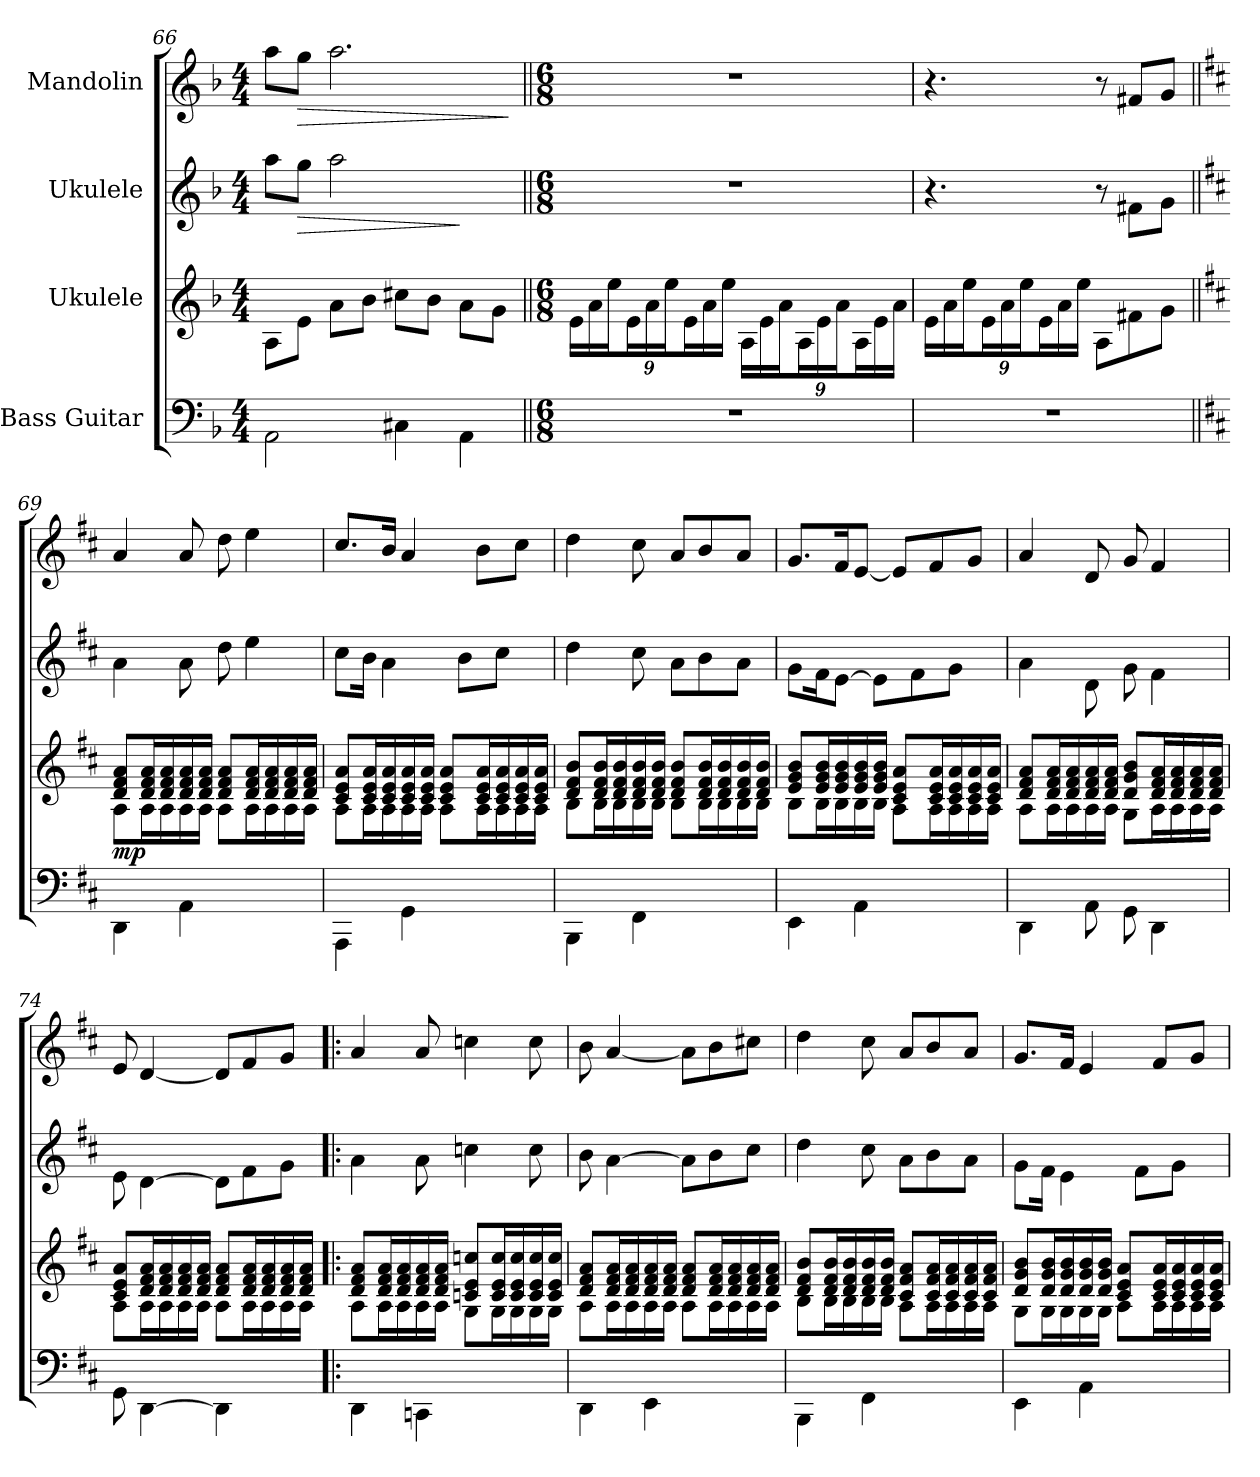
**kern	**dynam	**kern	**kern	**dynam	**kern	**dynam
*part4	*part4	*part3	*part2	*part2	*part1	*part1
*staff4	*staff4	*staff3	*staff2	*staff2	*staff1	*staff1
*I"Bass Guitar	*	*I"Ukulele	*I"Ukulele	*	*I"Mandolin	*
*	*	*	*	*	*clefG2	*
*k[b-]	*	*k[b-]	*k[b-]	*	*k[b-]	*
*F:	*	*F:	*F:	*	*F:	*
*M4/4	*	*M4/4	*M4/4	*	*M4/4	*
=66	=66	=66	=66	=66	=66	=66
2AAi\	.	8Aj\L	8aaZ\L	.	8aaV\L	.
!	!	!	!	!LO:HP:b	!	!LO:HP:b
.	.	8ej\J	8ggZ\J	>	8ggV\J	>
.	.	8aj\L	2aaZ\	.	2.aaV\	.
.	.	8b-j\J	.	.	.	.
4C#i\	.	8cc#j\L	.	.	.	.
.	.	8b-j\J	.	.	.	.
4AAi\	.	8aj\L	4ryy	]	.	.
.	.	8gj\J	.	.	.	.
.	.	.	.	.	.	]
=67||	=67||	=67||	=67||	=67||	=67||	=67||
*M6/8	*	*M6/8	*M6/8	*	*M6/8	*
*	*	*Xbrackettup	*	*	*	*
2.r	.	24ej\LL	2.r	.	2.r	.
.	.	24aj\	.	.	.	.
.	.	24eej\J	.	.	.	.
.	.	24ej\L	.	.	.	.
.	.	24aj\	.	.	.	.
.	.	24eej\J	.	.	.	.
.	.	24ej\L	.	.	.	.
.	.	24aj\	.	.	.	.
.	.	24eej\JJ	.	.	.	.
.	.	24Aj\LL	.	.	.	.
.	.	24ej\	.	.	.	.
.	.	24aj\J	.	.	.	.
.	.	24Aj\L	.	.	.	.
.	.	24ej\	.	.	.	.
.	.	24aj\J	.	.	.	.
.	.	24Aj\L	.	.	.	.
.	.	24ej\	.	.	.	.
.	.	24aj\JJ	.	.	.	.
!!LO:PB:g=z
=68	=68	=68	=68	=68	=68	=68
2.r	.	24ej\LL	4.r	.	4.r	.
.	.	24aj\	.	.	.	.
.	.	24eej\J	.	.	.	.
.	.	24ej\L	.	.	.	.
.	.	24aj\	.	.	.	.
.	.	24eej\J	.	.	.	.
.	.	24ej\L	.	.	.	.
.	.	24aj\	.	.	.	.
.	.	24eej\JJ	.	.	.	.
.	.	8Aj\L	8r	.	8r	.
.	.	8f#j\	8f#Z\L	.	8f#XV/L	.
.	.	8gj\J	8gZ\J	.	8gV/J	.
=69||	=69||	=69||	=69||	=69||	=69||	=69||
*k[f#c#]	*	*k[f#c#]	*k[f#c#]	*	*k[f#c#]	*
*D:	*	*D:	*D:	*	*D:	*
*	*	*^	*	*	*	*
!	!LO:DY:a	!	!	!	!	!	!
4DDi\	mp	8dj/ 8f#j/ 8aj/L	8Aj\L	4aZ\	.	4aV/	.
.	.	16dj/ 16f#j/ 16aj/L	16Aj\L	.	.	.	.
.	.	16dj/ 16f#j/ 16aj/	16Aj\	.	.	.	.
4AAi\	.	16dj/ 16f#j/ 16aj/	16Aj\	8aZ\	.	8aV/	.
.	.	16dj/ 16f#j/ 16aj/JJ	16Aj\JJ	.	.	.	.
.	.	8dj/ 8f#j/ 8aj/L	8Aj\L	8ddZ\	.	8ddV\	.
4ryy	.	16dj/ 16f#j/ 16aj/L	16Aj\L	4eeZ\	.	4eeV\	.
.	.	16dj/ 16f#j/ 16aj/	16Aj\	.	.	.	.
.	.	16dj/ 16f#j/ 16aj/	16Aj\	.	.	.	.
.	.	16dj/ 16f#j/ 16aj/JJ	16Aj\JJ	.	.	.	.
=70	=70	=70	=70	=70	=70	=70	=70
4AAAi\	.	8c#j/ 8ej/ 8aj/L	8Aj\L	8cc#Z\L	.	8.cc#V/L	.
.	.	16c#j/ 16ej/ 16aj/L	16Aj\L	16bZ\Jk	.	.	.
.	.	16c#j/ 16ej/ 16aj/	16Aj\	4aZ\	.	16bV/Jk	.
4GGi\	.	16c#j/ 16ej/ 16aj/	16Aj\	.	.	4aV/	.
.	.	16c#j/ 16ej/ 16aj/JJ	16Aj\JJ	.	.	.	.
.	.	8c#j/ 8ej/ 8aj/L	8Aj\L	.	.	.	.
.	.	.	.	8bZ\L	.	.	.
4ryy	.	16c#j/ 16ej/ 16aj/L	16Aj\L	.	.	8bV\L	.
.	.	16c#j/ 16ej/ 16aj/	16Aj\	8cc#Z\J	.	.	.
.	.	16c#j/ 16ej/ 16aj/	16Aj\	.	.	8cc#V\J	.
.	.	16c#j/ 16ej/ 16aj/JJ	16Aj\JJ	16ryy	.	.	.
=71	=71	=71	=71	=71	=71	=71	=71
4BBBi\	.	8dj/ 8f#j/ 8bj/L	8Bj\L	4ddZ\	.	4ddV\	.
.	.	16dj/ 16f#j/ 16bj/L	16Bj\L	.	.	.	.
.	.	16dj/ 16f#j/ 16bj/	16Bj\	.	.	.	.
4FF#i\	.	16dj/ 16f#j/ 16bj/	16Bj\	8cc#Z\	.	8cc#V\	.
.	.	16dj/ 16f#j/ 16bj/JJ	16Bj\JJ	.	.	.	.
.	.	8dj/ 8f#j/ 8bj/L	8Bj\L	8aZ\L	.	8aV/L	.
4ryy	.	16dj/ 16f#j/ 16bj/L	16Bj\L	8bZ\	.	8bV/	.
.	.	16dj/ 16f#j/ 16bj/	16Bj\	.	.	.	.
.	.	16dj/ 16f#j/ 16bj/	16Bj\	8aZ\J	.	8aV/J	.
.	.	16dj/ 16f#j/ 16bj/JJ	16Bj\JJ	.	.	.	.
=72	=72	=72	=72	=72	=72	=72	=72
4EEi\	.	8ej/ 8gj/ 8bj/L	8Bj\L	8gZ\L	.	8.gV/L	.
.	.	16ej/ 16gj/ 16bj/L	16Bj\L	16f#Z\K	.	.	.
.	.	16ej/ 16gj/ 16bj/	16Bj\	[8eZ\J	.	16f#V/K	.
4AAi\	.	16ej/ 16gj/ 16bj/	16Bj\	.	.	[8eV/J	.
.	.	16ej/ 16gj/ 16bj/JJ	16Bj\JJ	8eZ\L]	.	.	.
.	.	8c#j/ 8ej/ 8aj/L	8Aj\L	.	.	8eV/L]	.
.	.	.	.	8f#Z\	.	.	.
4ryy	.	16c#j/ 16ej/ 16aj/L	16Aj\L	.	.	8f#V/	.
.	.	16c#j/ 16ej/ 16aj/	16Aj\	8gZ\J	.	.	.
.	.	16c#j/ 16ej/ 16aj/	16Aj\	.	.	8gV/J	.
.	.	16c#j/ 16ej/ 16aj/JJ	16Aj\JJ	16ryy	.	.	.
!!LO:LB:g=z
=73	=73	=73	=73	=73	=73	=73	=73
4DDi\	.	8dj/ 8f#j/ 8aj/L	8Aj\L	4aZ\	.	4aV/	.
.	.	16dj/ 16f#j/ 16aj/L	16Aj\L	.	.	.	.
.	.	16dj/ 16f#j/ 16aj/	16Aj\	.	.	.	.
8AAi\	.	16dj/ 16f#j/ 16aj/	16Aj\	8dZ\	.	8dV/	.
.	.	16dj/ 16f#j/ 16aj/JJ	16Aj\JJ	.	.	.	.
8GGi\	.	8dj/ 8gj/ 8bj/L	8Gj\L	8gZ\	.	8gV/	.
4DDi\	.	16dj/ 16f#j/ 16aj/L	16Aj\L	4f#Z\	.	4f#V/	.
.	.	16dj/ 16f#j/ 16aj/	16Aj\	.	.	.	.
.	.	16dj/ 16f#j/ 16aj/	16Aj\	.	.	.	.
.	.	16dj/ 16f#j/ 16aj/JJ	16Aj\JJ	.	.	.	.
=74	=74	=74	=74	=74	=74	=74	=74
8GGi\	.	8c#j/ 8ej/ 8aj/L	8Aj\L	8eZ\	.	8eV/	.
[4DDi\	.	16dj/ 16f#j/ 16aj/L	16Aj\L	[4dZ\	.	[4dV/	.
.	.	16dj/ 16f#j/ 16aj/	16Aj\	.	.	.	.
.	.	16dj/ 16f#j/ 16aj/	16Aj\	.	.	.	.
.	.	16dj/ 16f#j/ 16aj/JJ	16Aj\JJ	.	.	.	.
4DDi\]	.	8dj/ 8f#j/ 8aj/L	8Aj\L	8dZ\L]	.	8dV/L]	.
.	.	16dj/ 16f#j/ 16aj/L	16Aj\L	8f#Z\	.	8f#V/	.
.	.	16dj/ 16f#j/ 16aj/	16Aj\	.	.	.	.
8ryy	.	16dj/ 16f#j/ 16aj/	16Aj\	8gZ\J	.	8gV/J	.
.	.	16dj/ 16f#j/ 16aj/JJ	16Aj\JJ	.	.	.	.
=75!|:	=75!|:	=75!|:	=75!|:	=75!|:	=75!|:	=75!|:	=75!|:
4DDi\	.	8dj/ 8f#j/ 8aj/L	8Aj\L	4aZ\	.	4aV/	.
.	.	16dj/ 16f#j/ 16aj/L	16Aj\L	.	.	.	.
.	.	16dj/ 16f#j/ 16aj/	16Aj\	.	.	.	.
4CCi\	.	16dj/ 16f#j/ 16aj/	16Aj\	8aZ\	.	8aV/	.
.	.	16dj/ 16f#j/ 16aj/JJ	16Aj\JJ	.	.	.	.
.	.	8cj/ 8ej/ 8ccj/L	8Gj\L	4ccZ\	.	4ccnV\	.
4ryy	.	16cj/ 16ej/ 16ccj/L	16Gj\L	.	.	.	.
.	.	16cj/ 16ej/ 16ccj/	16Gj\	.	.	.	.
.	.	16cj/ 16ej/ 16ccj/	16Gj\	8ccZ\	.	8ccV\	.
.	.	16cj/ 16ej/ 16ccj/JJ	16Gj\JJ	.	.	.	.
=76	=76	=76	=76	=76	=76	=76	=76
4DDi\	.	8dj/ 8f#j/ 8aj/L	8Aj\L	8bZ\	.	8bV\	.
.	.	16dj/ 16f#j/ 16aj/L	16Aj\L	[4aZ\	.	[4aV/	.
.	.	16dj/ 16f#j/ 16aj/	16Aj\	.	.	.	.
4EEi\	.	16dj/ 16f#j/ 16aj/	16Aj\	.	.	.	.
.	.	16dj/ 16f#j/ 16aj/JJ	16Aj\JJ	.	.	.	.
.	.	8dj/ 8f#j/ 8aj/L	8Aj\L	8aZ\L]	.	8aV\L]	.
4ryy	.	16dj/ 16f#j/ 16aj/L	16Aj\L	8bZ\	.	8bV\	.
.	.	16dj/ 16f#j/ 16aj/	16Aj\	.	.	.	.
.	.	16dj/ 16f#j/ 16aj/	16Aj\	8cc#Z\J	.	8cc#XV\J	.
.	.	16dj/ 16f#j/ 16aj/JJ	16Aj\JJ	.	.	.	.
=77	=77	=77	=77	=77	=77	=77	=77
4BBBi\	.	8dj/ 8f#j/ 8bj/L	8Bj\L	4ddZ\	.	4ddV\	.
.	.	16dj/ 16f#j/ 16bj/L	16Bj\L	.	.	.	.
.	.	16dj/ 16f#j/ 16bj/	16Bj\	.	.	.	.
4FF#i\	.	16dj/ 16f#j/ 16bj/	16Bj\	8cc#Z\	.	8cc#V\	.
.	.	16dj/ 16f#j/ 16bj/JJ	16Bj\JJ	.	.	.	.
.	.	8c#j/ 8f#j/ 8aj/L	8Aj\L	8aZ\L	.	8aV/L	.
4ryy	.	16c#j/ 16f#j/ 16aj/L	16Aj\L	8bZ\	.	8bV/	.
.	.	16c#j/ 16f#j/ 16aj/	16Aj\	.	.	.	.
.	.	16c#j/ 16f#j/ 16aj/	16Aj\	8aZ\J	.	8aV/J	.
.	.	16c#j/ 16f#j/ 16aj/JJ	16Aj\JJ	.	.	.	.
!!LO:PB:g=z
=78	=78	=78	=78	=78	=78	=78	=78
4EEi\	.	8dj/ 8gj/ 8bj/L	8Gj\L	8gZ\L	.	8.gV/L	.
.	.	16dj/ 16gj/ 16bj/L	16Gj\L	16f#Z\Jk	.	.	.
.	.	16dj/ 16gj/ 16bj/	16Gj\	4eZ\	.	16f#V/Jk	.
4AAi\	.	16dj/ 16gj/ 16bj/	16Gj\	.	.	4eV/	.
.	.	16dj/ 16gj/ 16bj/JJ	16Gj\JJ	.	.	.	.
.	.	8c#j/ 8ej/ 8aj/L	8Aj\L	.	.	.	.
.	.	.	.	8f#Z\L	.	.	.
4ryy	.	16c#j/ 16ej/ 16aj/L	16Aj\L	.	.	8f#V/L	.
.	.	16c#j/ 16ej/ 16aj/	16Aj\	8gZ\J	.	.	.
.	.	16c#j/ 16ej/ 16aj/	16Aj\	.	.	8gV/J	.
.	.	16c#j/ 16ej/ 16aj/JJ	16Aj\JJ	16ryy	.	.	.
*	*	*v	*v	*	*	*	*
=	=	=	=	=	=	=
*-	*-	*-	*-	*-	*-	*-
